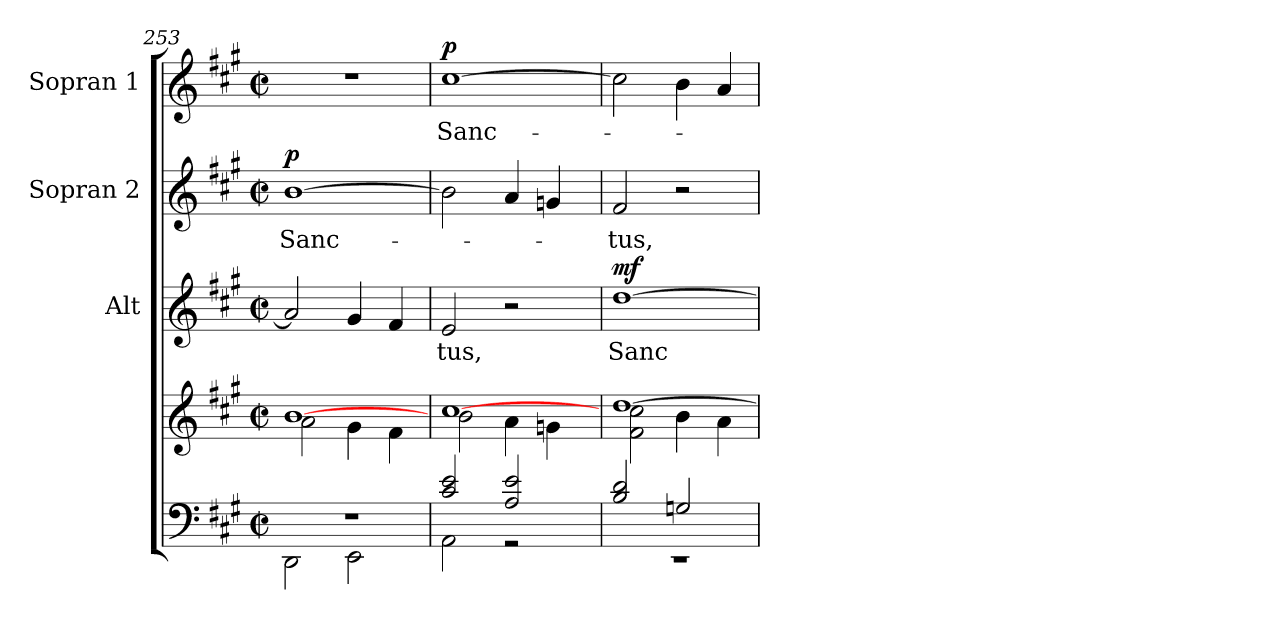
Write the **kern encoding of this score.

**kern	**kern	**kern	**text	**dynam	**kern	**text	**dynam	**kern	**text	**dynam
*part4	*part4	*part3	*part3	*part3	*part2	*part2	*part2	*part1	*part1	*part1
*staff5	*staff4	*staff3	*staff3	*staff3	*staff2	*staff2	*staff2	*staff1	*staff1	*staff1
*	*	*I"Alt	*	*	*I"Sopran 2	*	*	*I"Sopran 1	*	*
*	*	*I'A.	*	*	*I'S. 2	*	*	*I'S. 1	*	*
*clefF4	*clefG2	*clefG2	*	*	*clefG2	*	*	*clefG2	*	*
*k[f#c#g#]	*k[f#c#g#]	*k[f#c#g#]	*	*	*k[f#c#g#]	*	*	*k[f#c#g#]	*	*
*A:	*A:	*A:	*	*	*A:	*	*	*A:	*	*
*M2/2	*M2/2	*M2/2	*	*	*M2/2	*	*	*M2/2	*	*
*met(c|)	*met(c|)	*met(c|)	*	*	*met(c|)	*	*	*met(c|)	*	*
=253	=253	=253	=253	=253	=253	=253	=253	=253	=253	=253
*^	*^	*	*	*	*	*	*	*	*	*
!	!	!	!	!	!	!	!	!LO:LY:b	!LO:DY:a	!	!	!
1rF	2DD\	[>1b	2a\	2a/]	.	.	[1b	Sanc-	p	1r	.	.
.	2EE\	.	4g#\	4g#/	.	.	.	.	.	.	.	.
.	.	.	4f#\	4f#/	.	.	.	.	.	.	.	.
=254	=254	=254	=254	=254	=254	=254	=254	=254	=254	=254	=254	=254
!	!	!	!	!	!LO:LY:b	!	!	!	!	!	!LO:LY:b	!LO:DY:a
2c#/ 2e/	2AA\	[>1cc#	2b\	2e/	-tus,	.	2b\]	.	.	[1cc#	Sanc-	p
2A/ 2e/	2rGG	.	4a\	2r	.	.	4a/	.	.	.	.	.
.	.	.	4gn\	.	.	.	4gn/	.	.	.	.	.
=255	=255	=255	=255	=255	=255	=255	=255	=255	=255	=255	=255	=255
!	!	!	!	!	!LO:LY:b	!LO:DY:a	!	!LO:LY:b	!	!	!	!
2B/ 2d/	1rEE	[>1dd	2f#\ 2cc#\	[1dd	Sanc-	mf	2f#/	-tus,	.	2cc#\]	.	.
2Gn/	.	.	4b\	.	.	.	2r	.	.	4b\	.	.
.	.	.	4a\	.	.	.	.	.	.	4a/	.	.
*v	*v	*	*	*	*	*	*	*	*	*	*	*
*	*v	*v	*	*	*	*	*	*	*	*	*
=	=	=	=	=	=	=	=	=	=	=
*-	*-	*-	*-	*-	*-	*-	*-	*-	*-	*-
